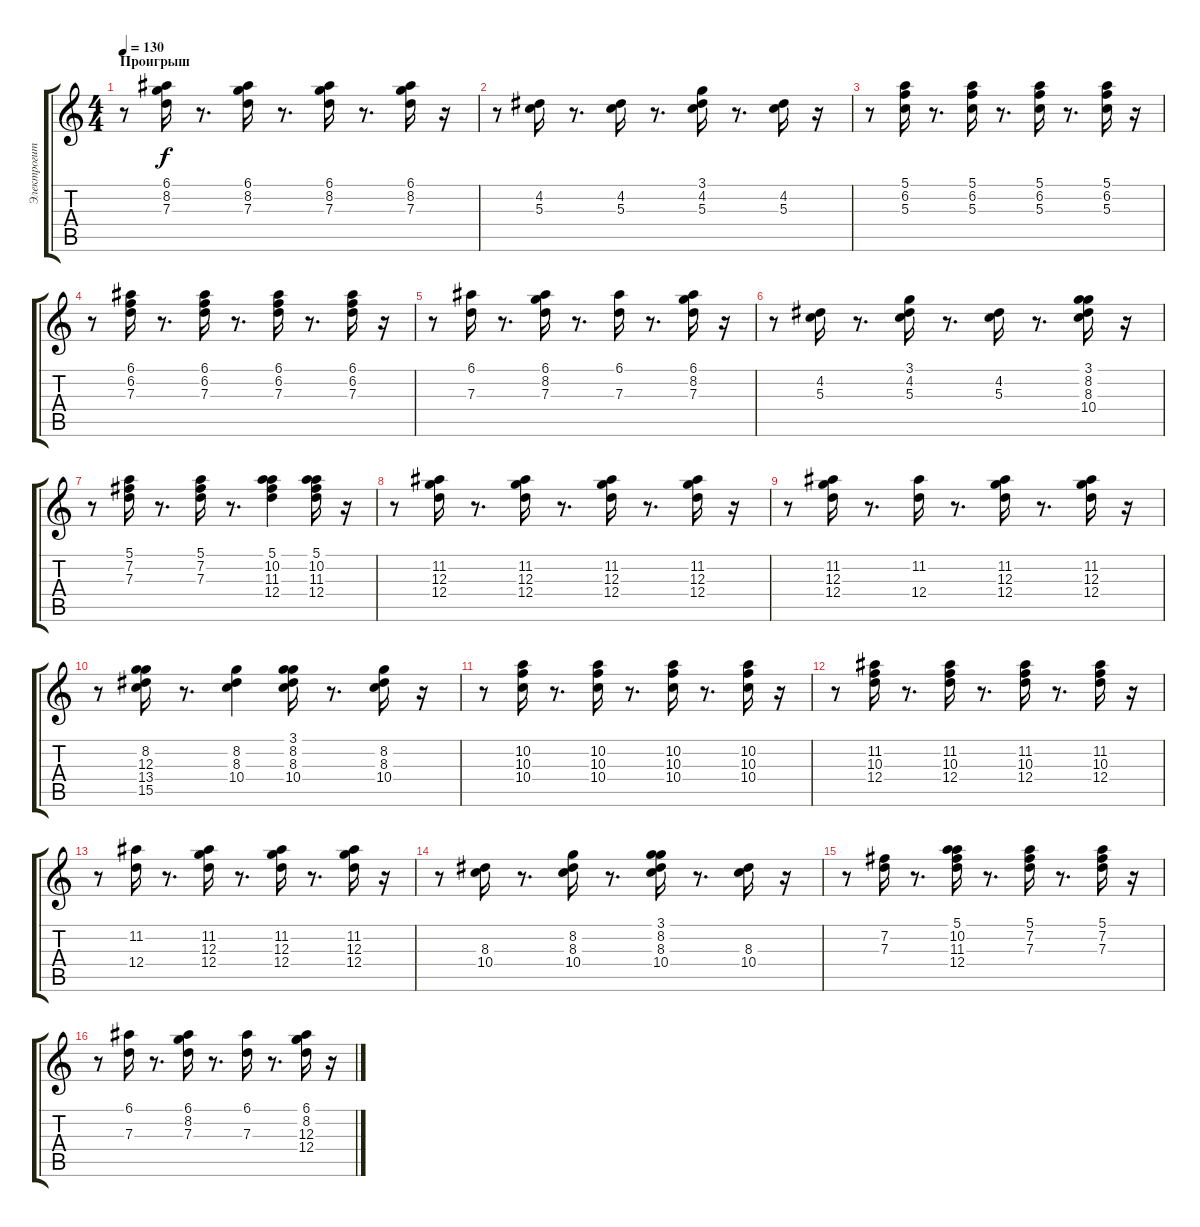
\track ("Электрогитара" "Электрогит") {instrument electricguitarclean}
\staff {score tabs}
\tuning (E4 B3 G3 D3 A2 E2) {hide}
\ts (4 4)
\section ("" "Проигрыш")
\tempo 130
\clef g2
\ks c
r.8{dy f} (6.1 8.2 7.3).16 r.8{d} (6.1 8.2 7.3).16 r.8{d} (6.1 8.2 7.3).16 r.8{d} (6.1 8.2 7.3).16 r.16 |
r.8 (4.2 5.3).16 r.8{d} (4.2 5.3).16 r.8{d} (3.1 4.2 5.3).16 r.8{d} (4.2 5.3).16 r.16 |
r.8 (5.1 6.2 5.3).16 r.8{d} (5.1 6.2 5.3).16 r.8{d} (5.1 6.2 5.3).16 r.8{d} (5.1 6.2 5.3).16 r.16 |
r.8 (6.1 6.2 7.3).16 r.8{d} (6.1 6.2 7.3).16 r.8{d} (6.1 6.2 7.3).16 r.8{d} (6.1 6.2 7.3).16 r.16 |
r.8 (6.1 7.3).16 r.8{d} (6.1 8.2 7.3).16 r.8{d} (6.1 7.3).16 r.8{d} (6.1 8.2 7.3).16 r.16 |
r.8 (4.2 5.3).16 r.8{d} (3.1 4.2 5.3).16 r.8{d} (4.2 5.3).16 r.8{d} (3.1 8.2 8.3 10.4).16 r.16 |
r.8 (5.1 7.2 7.3).16 r.8{d} (5.1 7.2 7.3).16 r.8{d} (5.1 10.2 11.3 12.4).4 (5.1 10.2 11.3 12.4).16 r.16 |
r.8 (11.2 12.3 12.4).16 r.8{d} (11.2 12.3 12.4).16 r.8{d} (11.2 12.3 12.4).16 r.8{d} (11.2 12.3 12.4).16 r.16 |
r.8 (11.2 12.3 12.4).16 r.8{d} (11.2 12.4).16 r.8{d} (11.2 12.3 12.4).16 r.8{d} (11.2 12.3 12.4).16 r.16 |
r.8 (8.2 12.3 13.4 15.5).16 r.8{d} (8.2 8.3 10.4).4 (3.1 8.2 8.3 10.4).16 r.8{d} (8.2 8.3 10.4).16 r.16 |
r.8 (10.2 10.3 10.4).16 r.8{d} (10.2 10.3 10.4).16 r.8{d} (10.2 10.3 10.4).16 r.8{d} (10.2 10.3 10.4).16 r.16 |
r.8 (11.2 10.3 12.4).16 r.8{d} (11.2 10.3 12.4).16 r.8{d} (11.2 10.3 12.4).16 r.8{d} (11.2 10.3 12.4).16 r.16 |
r.8 (11.2 12.4).16 r.8{d} (11.2 12.3 12.4).16 r.8{d} (11.2 12.3 12.4).16 r.8{d} (11.2 12.3 12.4).16 r.16 |
r.8 (8.3 10.4).16 r.8{d} (8.2 8.3 10.4).16 r.8{d} (3.1 8.2 8.3 10.4).16 r.8{d} (8.3 10.4).16 r.16 |
r.8 (7.2 7.3).16 r.8{d} (5.1 10.2 11.3 12.4).16 r.8{d} (5.1 7.2 7.3).16 r.8{d} (5.1 7.2 7.3).16 r.16 |
r.8 (6.1 7.3).16 r.8{d} (6.1 8.2 7.3).16 r.8{d} (6.1 7.3).16 r.8{d} (6.1 8.2 12.3 12.4).16 r.16
